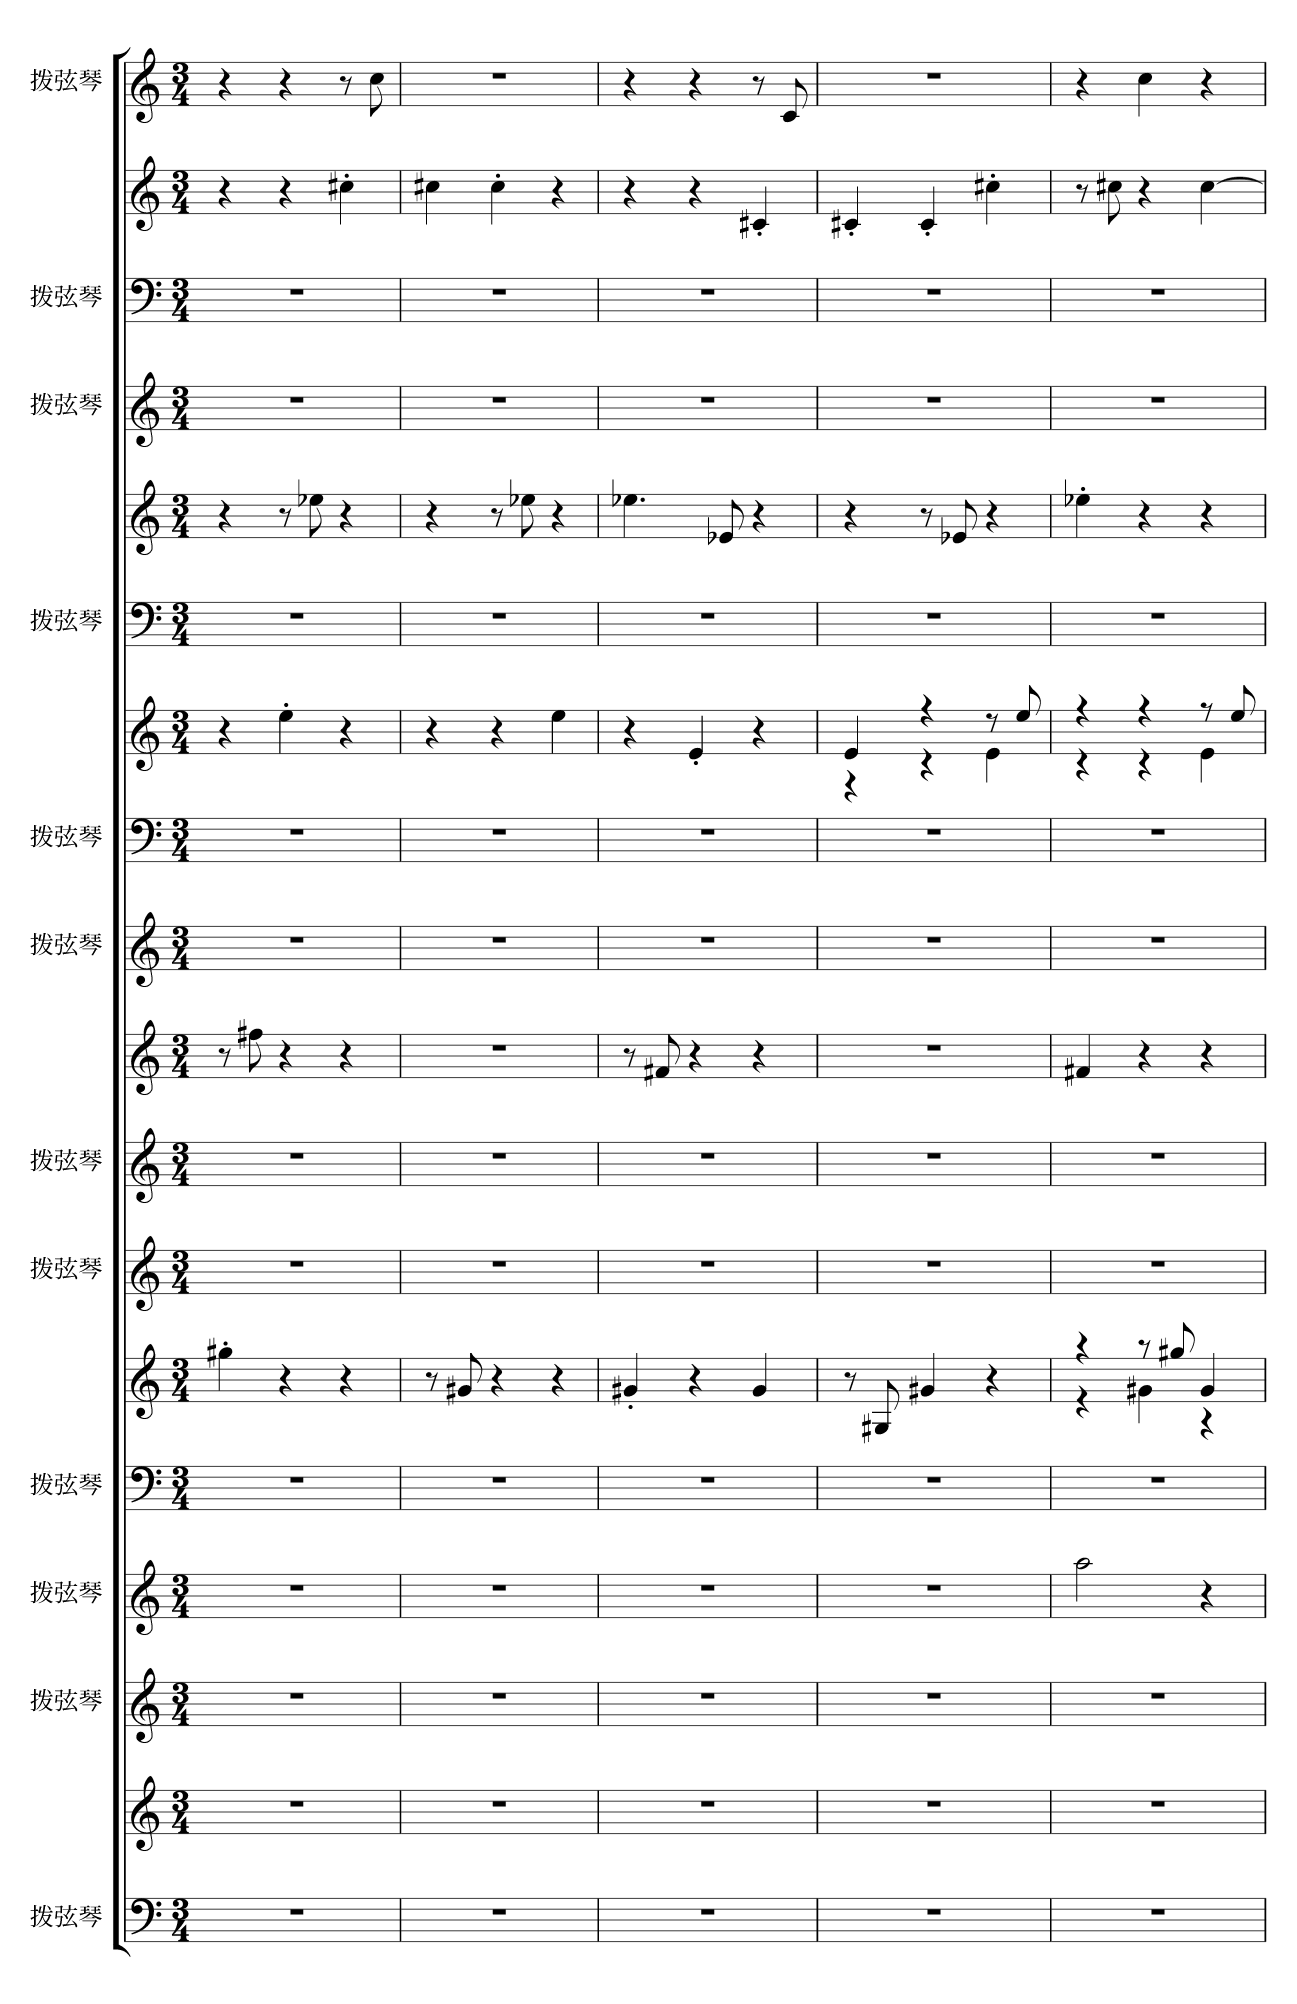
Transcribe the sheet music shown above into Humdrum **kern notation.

**kern	**kern	**kern	**kern	**kern	**kern	**kern	**kern	**kern	**kern	**kern	**kern	**kern	**kern	**kern	**kern	**kern	**kern
*part12	*part12	*part11	*part10	*part9	*part9	*part8	*part7	*part7	*part6	*part5	*part5	*part4	*part4	*part3	*part2	*part2	*part1
*staff18	*staff17	*staff16	*staff15	*staff14	*staff13	*staff12	*staff11	*staff10	*staff9	*staff8	*staff7	*staff6	*staff5	*staff4	*staff3	*staff2	*staff1
*I"拨弦琴	*	*I"拨弦琴	*I"拨弦琴	*I"拨弦琴	*	*I"拨弦琴	*I"拨弦琴	*	*I"拨弦琴	*I"拨弦琴	*	*I"拨弦琴	*	*I"拨弦琴	*I"拨弦琴	*	*I"拨弦琴
*clefF4	*clefG2	*clefG2	*clefG2	*clefF4	*clefG2	*clefG2	*clefG2	*clefG2	*clefG2	*clefF4	*clefG2	*clefF4	*clefG2	*clefG2	*clefF4	*clefG2	*clefG2
*k[]	*k[]	*k[]	*k[]	*k[]	*k[]	*k[]	*k[]	*k[]	*k[]	*k[]	*k[]	*k[]	*k[]	*k[]	*k[]	*k[]	*k[]
*M3/4	*M3/4	*M3/4	*M3/4	*M3/4	*M3/4	*M3/4	*M3/4	*M3/4	*M3/4	*M3/4	*M3/4	*M3/4	*M3/4	*M3/4	*M3/4	*M3/4	*M3/4
*MM135	*MM135	*MM135	*MM135	*MM135	*MM135	*MM135	*MM135	*MM135	*MM135	*MM135	*MM135	*MM135	*MM135	*MM135	*MM135	*MM135	*MM135
=1	=1	=1	=1	=1	=1	=1	=1	=1	=1	=1	=1	=1	=1	=1	=1	=1	=1
2.r	2.r	2.r	2.r	2.r	4gg#X'\	2.r	2.r	8r	2.r	2.r	4r	2.r	4r	2.r	2.r	4r	4r
.	.	.	.	.	.	.	.	8ff#X\	.	.	.	.	.	.	.	.	.
.	.	.	.	.	4r	.	.	4r	.	.	4ee'\	.	8r	.	.	4r	4r
.	.	.	.	.	.	.	.	.	.	.	.	.	8ee-X\	.	.	.	.
.	.	.	.	.	4r	.	.	4r	.	.	4r	.	4r	.	.	4cc#X'\	8r
.	.	.	.	.	.	.	.	.	.	.	.	.	.	.	.	.	8cc\
=2	=2	=2	=2	=2	=2	=2	=2	=2	=2	=2	=2	=2	=2	=2	=2	=2	=2
2.r	2.r	2.r	2.r	2.r	8r	2.r	2.r	2.r	2.r	2.r	4r	2.r	4r	2.r	2.r	4cc#X\	2.r
.	.	.	.	.	8g#X/	.	.	.	.	.	.	.	.	.	.	.	.
.	.	.	.	.	4r	.	.	.	.	.	4r	.	8r	.	.	4cc#'\	.
.	.	.	.	.	.	.	.	.	.	.	.	.	8ee-X\	.	.	.	.
.	.	.	.	.	4r	.	.	.	.	.	4ee\	.	4r	.	.	4r	.
=3	=3	=3	=3	=3	=3	=3	=3	=3	=3	=3	=3	=3	=3	=3	=3	=3	=3
2.r	2.r	2.r	2.r	2.r	4g#X'/	2.r	2.r	8r	2.r	2.r	4r	2.r	4.ee-X\	2.r	2.r	4r	4r
.	.	.	.	.	.	.	.	8f#X/	.	.	.	.	.	.	.	.	.
.	.	.	.	.	4r	.	.	4r	.	.	4e'/	.	.	.	.	4r	4r
.	.	.	.	.	.	.	.	.	.	.	.	.	8e-X/	.	.	.	.
.	.	.	.	.	4g#/	.	.	4r	.	.	4r	.	4r	.	.	4c#X'/	8r
.	.	.	.	.	.	.	.	.	.	.	.	.	.	.	.	.	8c/
=4	=4	=4	=4	=4	=4	=4	=4	=4	=4	=4	=4	=4	=4	=4	=4	=4	=4
*	*	*	*	*	*	*	*	*	*	*	*^	*	*	*	*	*	*
2.r	2.r	2.r	2.r	2.r	8r	2.r	2.r	2.r	2.r	2.r	4e/	4r	2.r	4r	2.r	2.r	4c#X'/	2.r
.	.	.	.	.	8G#X/	.	.	.	.	.	.	.	.	.	.	.	.	.
.	.	.	.	.	4g#X/	.	.	.	.	.	4r	4r	.	8r	.	.	4c#'/	.
.	.	.	.	.	.	.	.	.	.	.	.	.	.	8e-X/	.	.	.	.
.	.	.	.	.	4r	.	.	.	.	.	8r	4e\	.	4r	.	.	4cc#X'\	.
.	.	.	.	.	.	.	.	.	.	.	8ee/	.	.	.	.	.	.	.
!!LO:PB:g=z
=5	=5	=5	=5	=5	=5	=5	=5	=5	=5	=5	=5	=5	=5	=5	=5	=5	=5	=5
*	*	*	*	*	*^	*	*	*	*	*	*	*	*	*	*	*	*	*
2.r	2.r	2.r	2aa\	2.r	4r	4r	2.r	2.r	4f#X/	2.r	2.r	4r	4r	2.r	4ee-X'\	2.r	2.r	8r	4r
.	.	.	.	.	.	.	.	.	.	.	.	.	.	.	.	.	.	8cc#X\	.
.	.	.	.	.	8r	4g#X\	.	.	4r	.	.	4r	4r	.	4r	.	.	4r	4cc\
.	.	.	.	.	8gg#X/	.	.	.	.	.	.	.	.	.	.	.	.	.	.
.	.	.	4r	.	4g#/	4r	.	.	4r	.	.	8r	4e\	.	4r	.	.	[4cc#\	4r
.	.	.	.	.	.	.	.	.	.	.	.	8ee/	.	.	.	.	.	.	.
*	*	*	*	*	*v	*v	*	*	*	*	*	*v	*v	*	*	*	*	*	*
=	=	=	=	=	=	=	=	=	=	=	=	=	=	=	=	=	=
*-	*-	*-	*-	*-	*-	*-	*-	*-	*-	*-	*-	*-	*-	*-	*-	*-	*-
